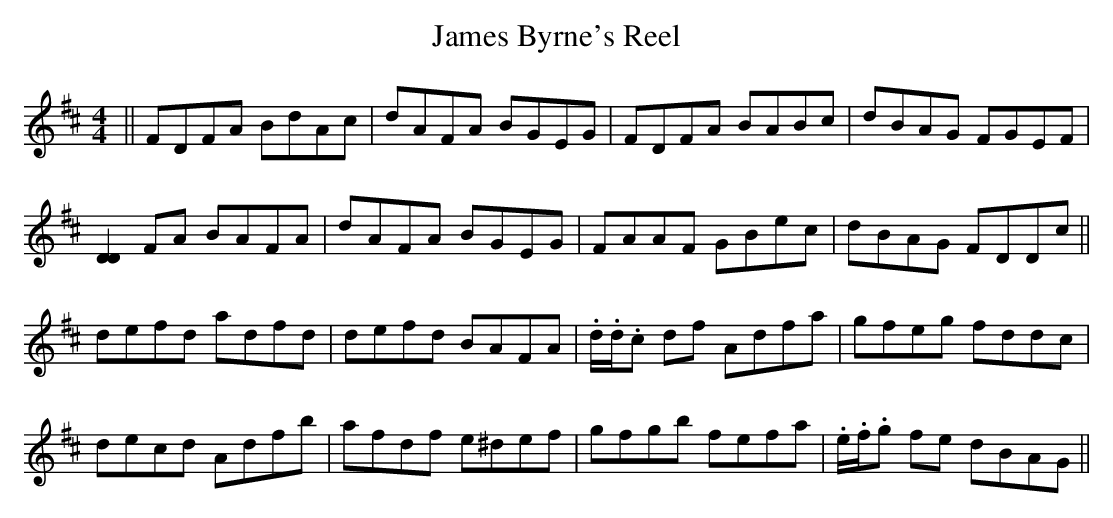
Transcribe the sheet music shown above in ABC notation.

X:1
T:James Byrne's Reel
M:4/4
K:D
||FDFA BdAc|dAFA BGEG|FDFA BABc|dBAG FGEF|
[D2D2]FA BAFA|dAFA BGEG|FAAF GBec|dBAG FDDc||
defd adfd|defd BAFA|.d/.d/.c df Adfa|gfeg fddc|
decd Adfb|afdf e^def|gfgb fefa|.e/.f/.g fe dBAG||
